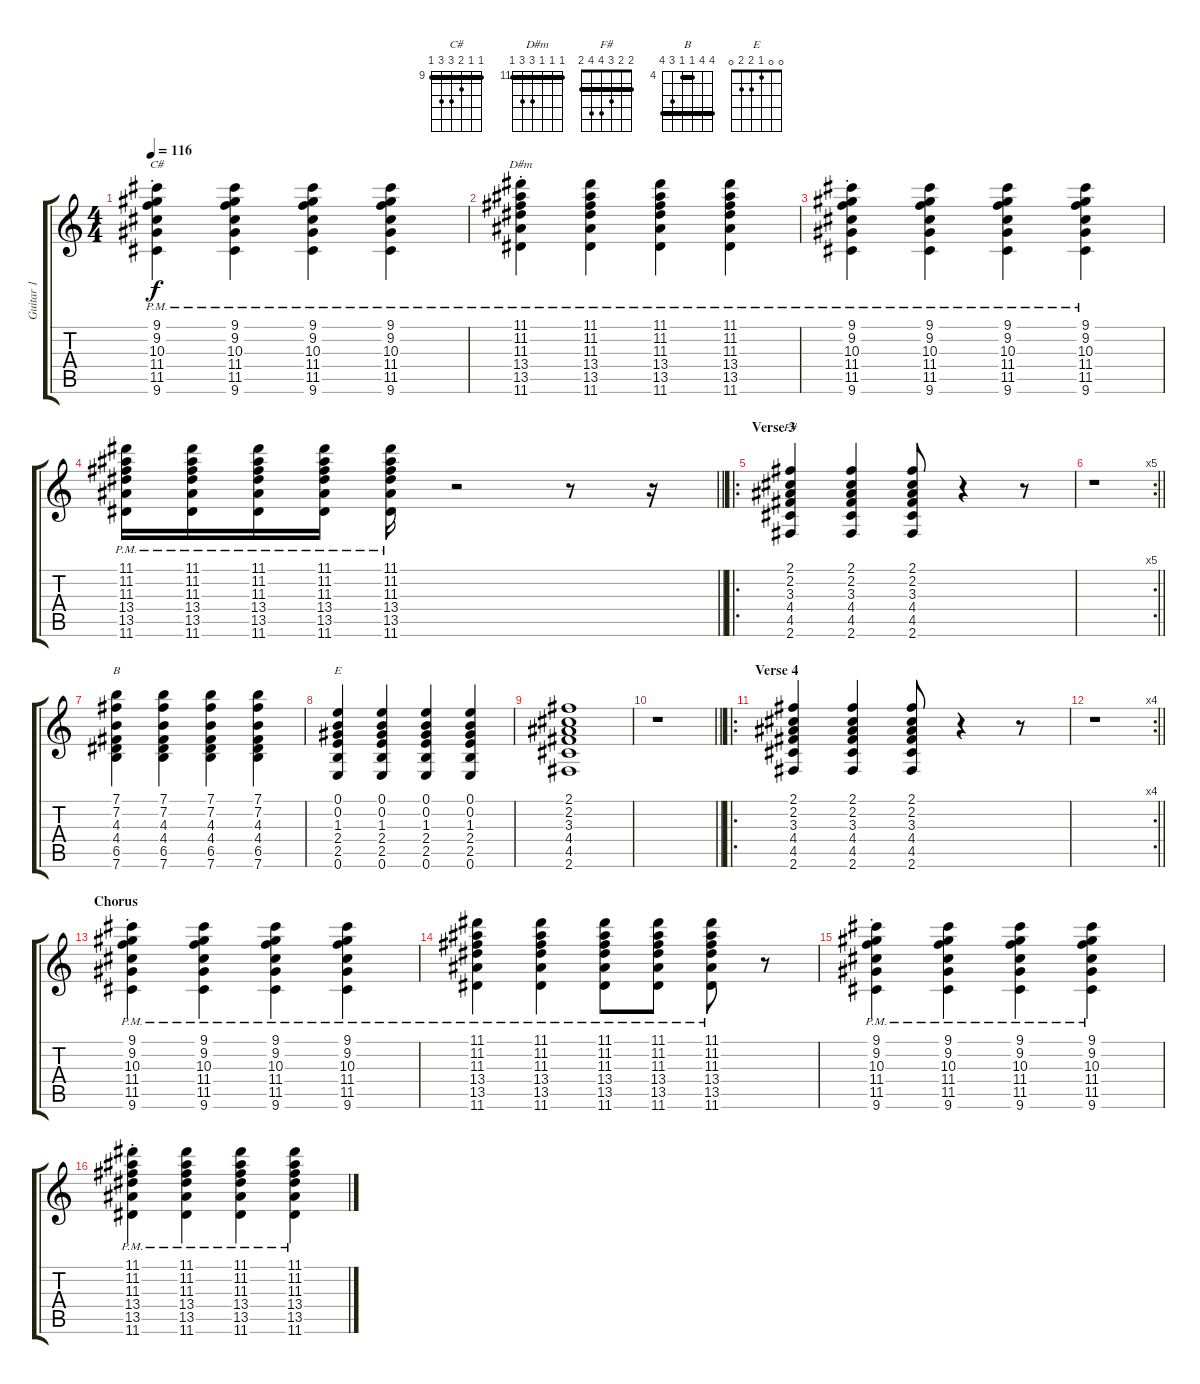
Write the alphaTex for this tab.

\track ("Guitar 1" "Guitar 1") {instrument electricguitarclean}
\staff {score tabs}
\tuning (E4 B3 G3 D3 A2 E2) {hide}
\chord ("C#" 9 9 10 11 11 9) {firstfret 9 barre 9}
\chord ("D#m" 11 11 11 13 13 11) {firstfret 11 barre 11}
\chord ("F#" 2 2 3 4 4 2) {barre 2}
\chord ("B" 7 7 4 4 6 7) {firstfret 4 barre (4 7)}
\chord ("E" 0 0 1 2 2 0)
\ts (4 4)
\tempo 116
\clef g2
\ks c
(9.1{pm} 9.2{pm} 10.3{pm st} 11.4{pm} 11.5{pm} 9.6{pm}).4{ch "C#" dy f} (9.1{pm} 9.2{pm} 10.3{pm} 11.4{pm} 11.5{pm} 9.6{pm}).4 (9.1{pm} 9.2{pm} 10.3{pm} 11.4{pm} 11.5{pm} 9.6{pm}).4 (9.1{pm} 9.2{pm} 10.3{pm} 11.4{pm} 11.5{pm} 9.6{pm}).4 |
(11.1{pm st} 11.2{pm st} 11.3{pm st} 13.4{pm st} 13.5{pm st} 11.6{pm st}).4{ch "D#m"} (11.1{pm} 11.2{pm} 11.3{pm} 13.4{pm} 13.5{pm} 11.6{pm}).4 (11.1{pm} 11.2{pm} 11.3{pm} 13.4{pm} 13.5{pm} 11.6{pm}).4 (11.1{pm} 11.2{pm} 11.3{pm} 13.4{pm} 13.5{pm} 11.6{pm}).4 |
(9.1{pm} 9.2{pm} 10.3{pm st} 11.4{pm} 11.5{pm} 9.6{pm}).4 (9.1{pm} 9.2{pm} 10.3{pm} 11.4{pm} 11.5{pm} 9.6{pm}).4 (9.1{pm} 9.2{pm} 10.3{pm} 11.4{pm} 11.5{pm} 9.6{pm}).4 (9.1{pm} 9.2{pm} 10.3{pm} 11.4{pm} 11.5{pm} 9.6{pm}).4 |
\barLineRight lightlight
(11.1{pm} 11.2{pm} 11.3{pm} 13.4{pm} 13.5{pm} 11.6{pm}).16 (11.1{pm} 11.2{pm} 11.3{pm} 13.4{pm} 13.5{pm} 11.6{pm}).16 (11.1{pm} 11.2{pm} 11.3{pm} 13.4{pm} 13.5{pm} 11.6{pm}).16 (11.1{pm} 11.2{pm} 11.3{pm} 13.4{pm} 13.5{pm} 11.6{pm}).16 (11.1{pm} 11.2{pm} 11.3{pm} 13.4{pm} 13.5{pm} 11.6{pm}).16 r.2 r.8 r.16 |
\ro
\section ("" "Verse 3")
(2.1 2.2 3.3 4.4 4.5 2.6).4{ch "F#"} (2.1 2.2 3.3 4.4 4.5 2.6).4 (2.1 2.2 3.3 4.4 4.5 2.6).8 r.4 r.8 |
\rc 5
\barLineRight lightlight
r.1 |
(7.1 7.2 4.3 4.4 6.5 7.6).4{ch "B"} (7.1 7.2 4.3 4.4 6.5 7.6).4 (7.1 7.2 4.3 4.4 6.5 7.6).4 (7.1 7.2 4.3 4.4 6.5 7.6).4 |
(0.1 0.2 1.3 2.4 2.5 0.6).4{ch "E"} (0.1 0.2 1.3 2.4 2.5 0.6).4 (0.1 0.2 1.3 2.4 2.5 0.6).4 (0.1 0.2 1.3 2.4 2.5 0.6).4 |
(2.1 2.2 3.3 4.4 4.5 2.6).1 |
\barLineRight lightlight
r.1 |
\ro
\section ("" "Verse 4")
(2.1 2.2 3.3 4.4 4.5 2.6).4 (2.1 2.2 3.3 4.4 4.5 2.6).4 (2.1 2.2 3.3 4.4 4.5 2.6).8 r.4 r.8 |
\rc 4
\barLineRight lightlight
r.1 |
\section ("" "Chorus")
(9.1{pm} 9.2{pm} 10.3{pm st} 11.4{pm} 11.5{pm} 9.6{pm}).4 (9.1{pm} 9.2{pm} 10.3{pm} 11.4{pm} 11.5{pm} 9.6{pm}).4 (9.1{pm} 9.2{pm} 10.3{pm} 11.4{pm} 11.5{pm} 9.6{pm}).4 (9.1{pm} 9.2{pm} 10.3{pm} 11.4{pm} 11.5{pm} 9.6{pm}).4 |
(11.1{pm} 11.2{pm} 11.3{pm} 13.4{pm} 13.5{pm} 11.6{pm}).4 (11.1{pm} 11.2{pm} 11.3{pm} 13.4{pm} 13.5{pm} 11.6{pm}).4 (11.1{pm} 11.2{pm} 11.3{pm} 13.4{pm} 13.5{pm} 11.6{pm}).8 (11.1{pm} 11.2{pm} 11.3{pm} 13.4{pm} 13.5{pm} 11.6{pm}).8 (11.1{pm} 11.2{pm} 11.3{pm} 13.4{pm} 13.5{pm} 11.6{pm}).8 r.8 |
(9.1{pm} 9.2{pm} 10.3{pm st} 11.4{pm} 11.5{pm} 9.6{pm}).4 (9.1{pm} 9.2{pm} 10.3{pm} 11.4{pm} 11.5{pm} 9.6{pm}).4 (9.1{pm} 9.2{pm} 10.3{pm} 11.4{pm} 11.5{pm} 9.6{pm}).4 (9.1{pm} 9.2{pm} 10.3{pm} 11.4{pm} 11.5{pm} 9.6{pm}).4 |
(11.1{pm st} 11.2{pm st} 11.3{pm st} 13.4{pm st} 13.5{pm st} 11.6{pm st}).4 (11.1{pm} 11.2{pm} 11.3{pm} 13.4{pm} 13.5{pm} 11.6{pm}).4 (11.1{pm} 11.2{pm} 11.3{pm} 13.4{pm} 13.5{pm} 11.6{pm}).4 (11.1{pm} 11.2{pm} 11.3{pm} 13.4{pm} 13.5{pm} 11.6{pm}).4
